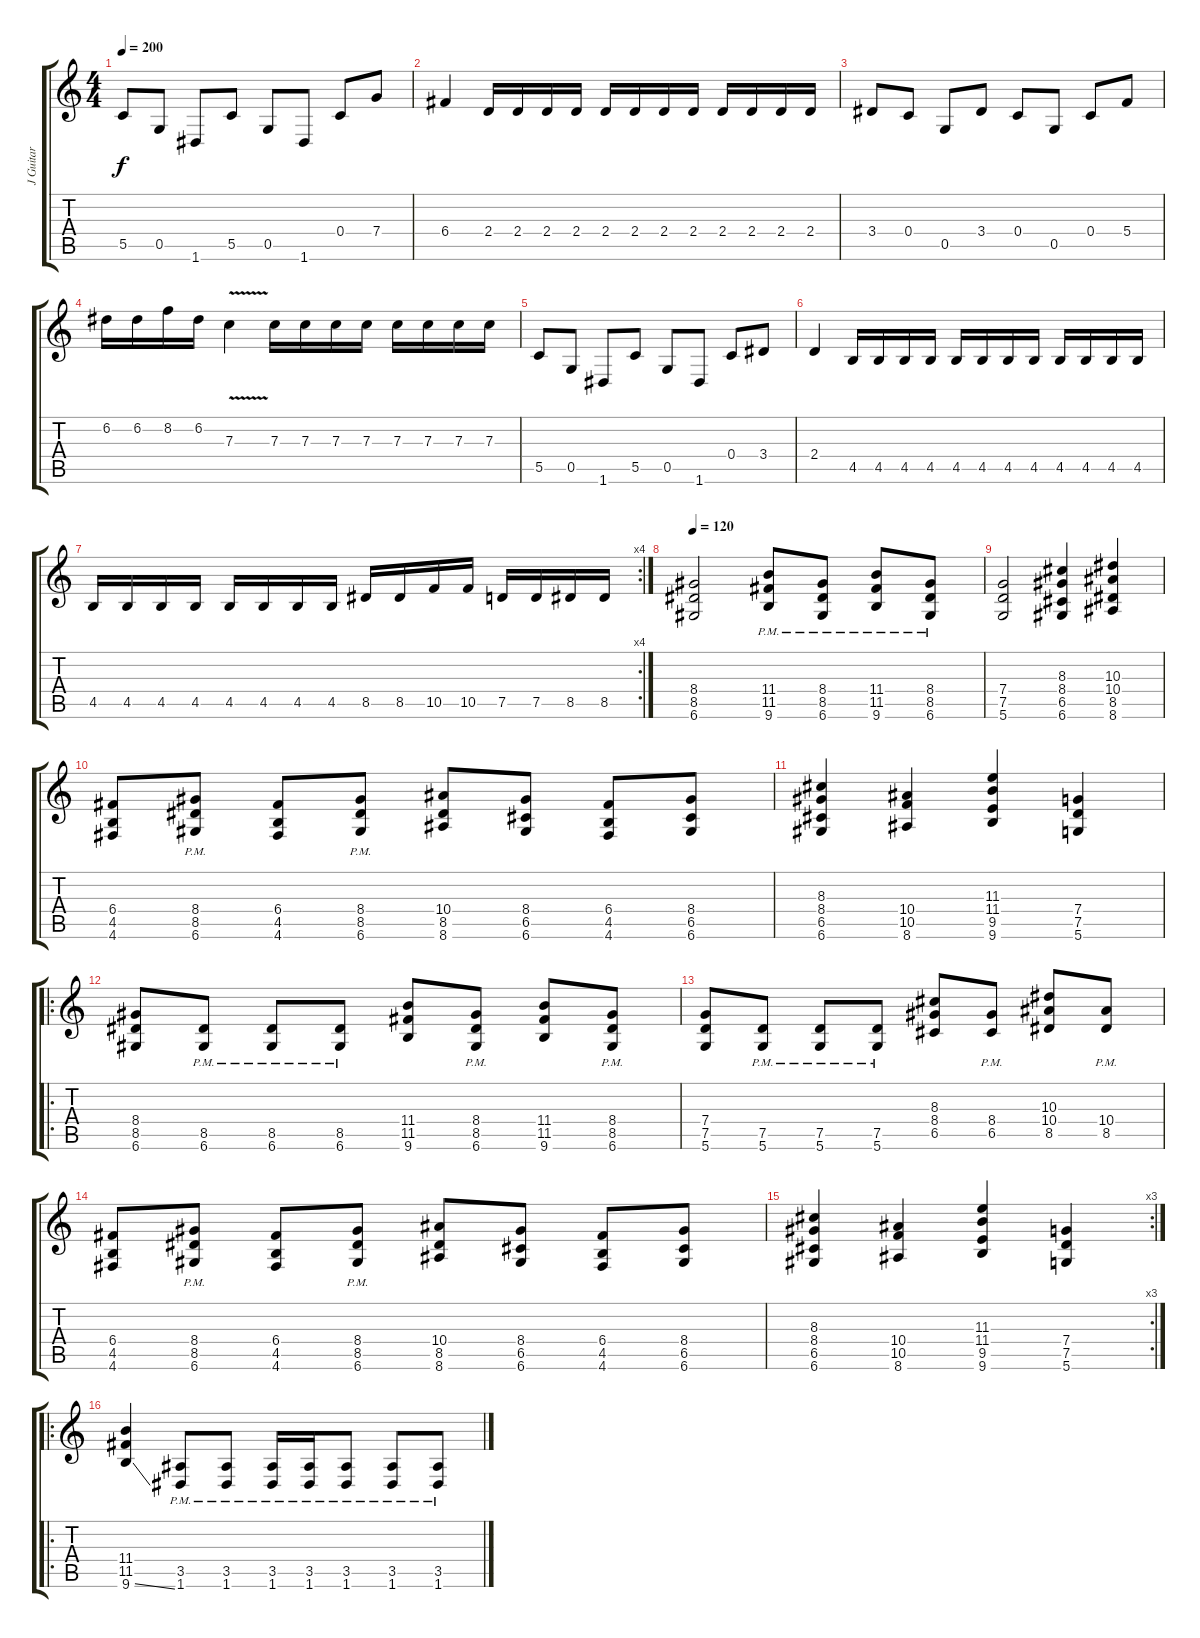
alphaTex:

\track ("J Guitar" "J Guitar") {instrument overdrivenguitar}
\staff {score tabs}
\tuning (D4 A3 F3 C3 G2 D2) {hide}
\ts (4 4)
\tempo 200
\clef g2
\ks c
5.5.8{dy f} 0.5.8 1.6.8 5.5.8 0.5.8 1.6.8 0.4.8 7.4.8 |
6.4.4 2.4.16 2.4.16 2.4.16 2.4.16 2.4.16 2.4.16 2.4.16 2.4.16 2.4.16 2.4.16 2.4.16 2.4.16 |
3.4.8 0.4.8 0.5.8 3.4.8 0.4.8 0.5.8 0.4.8 5.4.8 |
6.2.16 6.2.16 8.2.16 6.2.16 7.3{v}.4 7.3.16 7.3.16 7.3.16 7.3.16 7.3.16 7.3.16 7.3.16 7.3.16 |
5.5.8 0.5.8 1.6.8 5.5.8 0.5.8 1.6.8 0.4.8 3.4.8 |
2.4.4 4.5.16 4.5.16 4.5.16 4.5.16 4.5.16 4.5.16 4.5.16 4.5.16 4.5.16 4.5.16 4.5.16 4.5.16 |
\rc 4
4.5.16 4.5.16 4.5.16 4.5.16 4.5.16 4.5.16 4.5.16 4.5.16 8.5.16 8.5.16 10.5.16 10.5.16 7.5.16 7.5.16 8.5.16 8.5.16 |
\tempo 120
(8.4 8.5 6.6).2 (11.4{pm} 11.5{pm} 9.6{pm}).8 (8.4{pm} 8.5{pm} 6.6{pm}).8 (11.4{pm} 11.5{pm} 9.6{pm}).8 (8.4{pm} 8.5{pm} 6.6{pm}).8 |
(7.4 7.5 5.6).2 (8.3 8.4 6.5 6.6).4 (10.3 10.4 8.5 8.6).4 |
(6.4 4.5 4.6).8 (8.4{pm} 8.5{pm} 6.6{pm}).8 (6.4 4.5 4.6).8 (8.4{pm} 8.5{pm} 6.6{pm}).8 (10.4 8.5 8.6).8 (8.4 6.5 6.6).8 (6.4 4.5 4.6).8 (8.4 6.5 6.6).8 |
(8.3 8.4 6.5 6.6).4 (10.4 10.5 8.6).4 (11.3 11.4 9.5 9.6).4 (7.4 7.5 5.6).4 |
\ro
(8.4 8.5 6.6).8 (8.5{pm} 6.6{pm}).8 (8.5{pm} 6.6{pm}).8 (8.5{pm} 6.6{pm}).8 (11.4 11.5 9.6).8 (8.4{pm} 8.5{pm} 6.6{pm}).8 (11.4 11.5 9.6).8 (8.4{pm} 8.5{pm} 6.6{pm}).8 |
(7.4 7.5 5.6).8 (7.5{pm} 5.6{pm}).8 (7.5{pm} 5.6{pm}).8 (7.5{pm} 5.6{pm}).8 (8.3 8.4 6.5).8 (8.4{pm} 6.5{pm}).8 (10.3 10.4 8.5).8 (10.4{pm} 8.5{pm}).8 |
(6.4 4.5 4.6).8 (8.4{pm} 8.5{pm} 6.6{pm}).8 (6.4 4.5 4.6).8 (8.4{pm} 8.5{pm} 6.6{pm}).8 (10.4 8.5 8.6).8 (8.4 6.5 6.6).8 (6.4 4.5 4.6).8 (8.4 6.5 6.6).8 |
\rc 3
(8.3 8.4 6.5 6.6).4 (10.4 10.5 8.6).4 (11.3 11.4 9.5 9.6).4 (7.4 7.5 5.6).4 |
\ro
(11.4 11.5 9.6{ss}).4 (3.5{pm} 1.6{pm}).8 (3.5{pm} 1.6{pm}).8 (3.5{pm} 1.6{pm}).16 (3.5{pm} 1.6{pm}).16 (3.5{pm} 1.6{pm}).8 (3.5{pm} 1.6{pm}).8 (3.5{pm} 1.6{pm}).8
